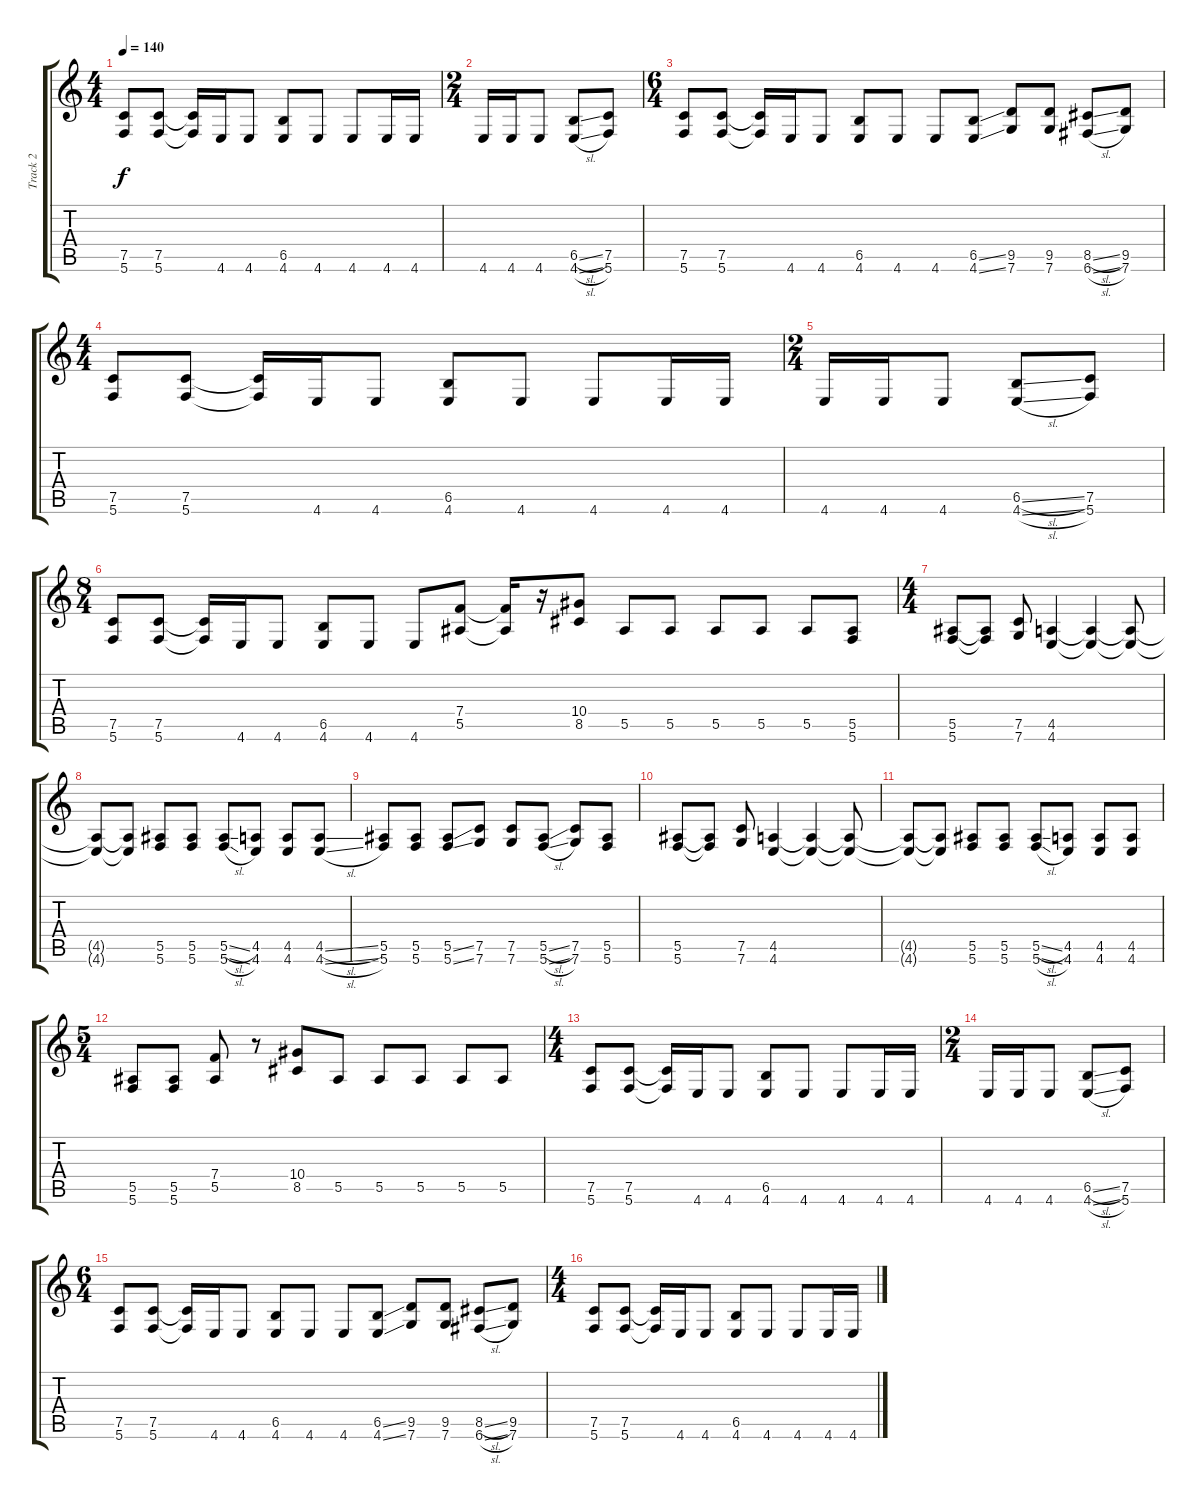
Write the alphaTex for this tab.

\track ("Track 2" "Track 2") {instrument overdrivenguitar}
\staff {score tabs}
\tuning (C4 G3 Eb3 Bb2 F2 C2) {hide}
\ts (4 4)
\tempo 140
\clef g2
\ks c
(7.5 5.6).8{dy f} (7.5 5.6).8 (7.5{t} 5.6{t}).16 4.6.16 4.6.8 (6.5 4.6).8 4.6.8 4.6.8 4.6.16 4.6.16 |
\ts (2 4)
4.6.16 4.6.16 4.6.8 (6.5{sl} 4.6{sl}).8 (7.5 5.6).8 |
\ts (6 4)
(7.5 5.6).8 (7.5 5.6).8 (7.5{t} 5.6{t}).16 4.6.16 4.6.8 (6.5 4.6).8 4.6.8 4.6.8 (6.5{ss} 4.6{ss}).8 (9.5 7.6).8 (9.5 7.6).8 (8.5{sl} 6.6{sl}).8 (9.5 7.6).8 |
\ts (4 4)
(7.5 5.6).8 (7.5 5.6).8 (7.5{t} 5.6{t}).16 4.6.16 4.6.8 (6.5 4.6).8 4.6.8 4.6.8 4.6.16 4.6.16 |
\ts (2 4)
4.6.16 4.6.16 4.6.8 (6.5{sl} 4.6{sl}).8 (7.5 5.6).8 |
\ts (8 4)
(7.5 5.6).8 (7.5 5.6).8 (7.5{t} 5.6{t}).16 4.6.16 4.6.8 (6.5 4.6).8 4.6.8 4.6.8 (7.4 5.5).8 (7.4{t} 5.5{t}).16 r.16 (10.4 8.5).8 5.5.8 5.5.8 5.5.8 5.5.8 5.5.8 (5.5 5.6).8 |
\ts (4 4)
(5.5 5.6).8 (5.5{t} 5.6{t}).8 (7.5 7.6).8 (4.5 4.6).4 (4.5{t} 4.6{t}).4 (4.5{t} 4.6{t}).8 |
(4.5{t} 4.6{t}).8 (4.5{t} 4.6{t}).8 (5.5 5.6).8 (5.5 5.6).8 (5.5{sl} 5.6{sl}).8 (4.5 4.6).8 (4.5 4.6).8 (4.5{sl} 4.6{sl}).8 |
(5.5 5.6).8 (5.5 5.6).8 (5.5{ss} 5.6{ss}).8 (7.5 7.6).8 (7.5 7.6).8 (5.5{sl} 5.6{sl}).8 (7.5 7.6).8 (5.5 5.6).8 |
(5.5 5.6).8 (5.5{t} 5.6{t}).8 (7.5 7.6).8 (4.5 4.6).4 (4.5{t} 4.6{t}).4 (4.5{t} 4.6{t}).8 |
(4.5{t} 4.6{t}).8 (4.5{t} 4.6{t}).8 (5.5 5.6).8 (5.5 5.6).8 (5.5{sl} 5.6{sl}).8 (4.5 4.6).8 (4.5 4.6).8 (4.5 4.6).8 |
\ts (5 4)
(5.5 5.6).8 (5.5 5.6).8 (7.4 5.5).8 r.8 (10.4 8.5).8 5.5.8 5.5.8 5.5.8 5.5.8 5.5.8 |
\ts (4 4)
(7.5 5.6).8 (7.5 5.6).8 (7.5{t} 5.6{t}).16 4.6.16 4.6.8 (6.5 4.6).8 4.6.8 4.6.8 4.6.16 4.6.16 |
\ts (2 4)
4.6.16 4.6.16 4.6.8 (6.5{sl} 4.6{sl}).8 (7.5 5.6).8 |
\ts (6 4)
(7.5 5.6).8 (7.5 5.6).8 (7.5{t} 5.6{t}).16 4.6.16 4.6.8 (6.5 4.6).8 4.6.8 4.6.8 (6.5{ss} 4.6{ss}).8 (9.5 7.6).8 (9.5 7.6).8 (8.5{sl} 6.6{sl}).8 (9.5 7.6).8 |
\ts (4 4)
(7.5 5.6).8 (7.5 5.6).8 (7.5{t} 5.6{t}).16 4.6.16 4.6.8 (6.5 4.6).8 4.6.8 4.6.8 4.6.16 4.6.16
